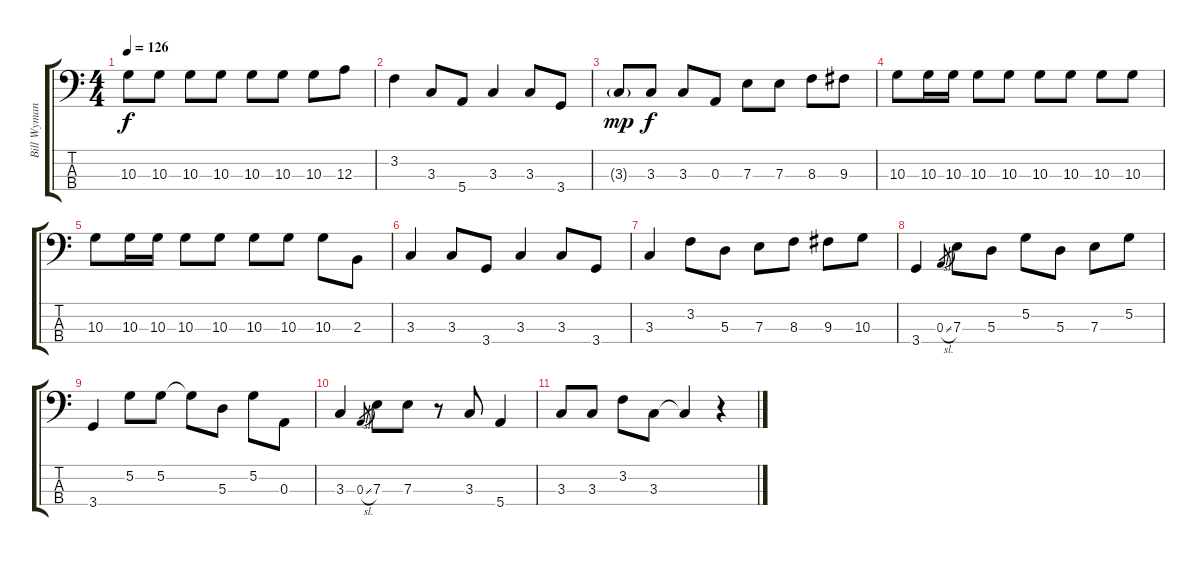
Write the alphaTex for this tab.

\track ("Bill Wyman" "Bill Wyman") {instrument electricbassfinger}
\staff {score tabs}
\tuning (G2 D2 A1 E1) {hide}
\ts (4 4)
\tempo 126
\clef f4
\ks c
10.3.8{dy f} 10.3.8 10.3.8 10.3.8 10.3.8 10.3.8 10.3.8 12.3.8 |
3.2.4 3.3.8 5.4.8 3.3.4 3.3.8 3.4.8 |
3.3{g}.8{dy mp} 3.3.8{dy f} 3.3.8 0.3.8 7.3.8 7.3.8 8.3.8 9.3.8 |
10.3.8 10.3.16 10.3.16 10.3.8 10.3.8 10.3.8 10.3.8 10.3.8 10.3.8 |
10.3.8 10.3.16 10.3.16 10.3.8 10.3.8 10.3.8 10.3.8 10.3.8 2.3.8 |
3.3.4 3.3.8 3.4.8 3.3.4 3.3.8 3.4.8 |
3.3.4 3.2.8 5.3.8 7.3.8 8.3.8 9.3.8 10.3.8 |
3.4.4 0.3{sl}.8{gr} 7.3.8 5.3.8 5.2.8 5.3.8 7.3.8 5.2.8 |
3.4.4 5.2.8 5.2.8 5.2{t}.8 5.3.8 5.2.8 0.3.8 |
3.3.4 0.3{sl}.8{gr} 7.3.8 7.3.8 r.8 3.3.8 5.4.4 |
3.3.8 3.3.8 3.2.8 3.3.8 3.3{t}.4 r.4
